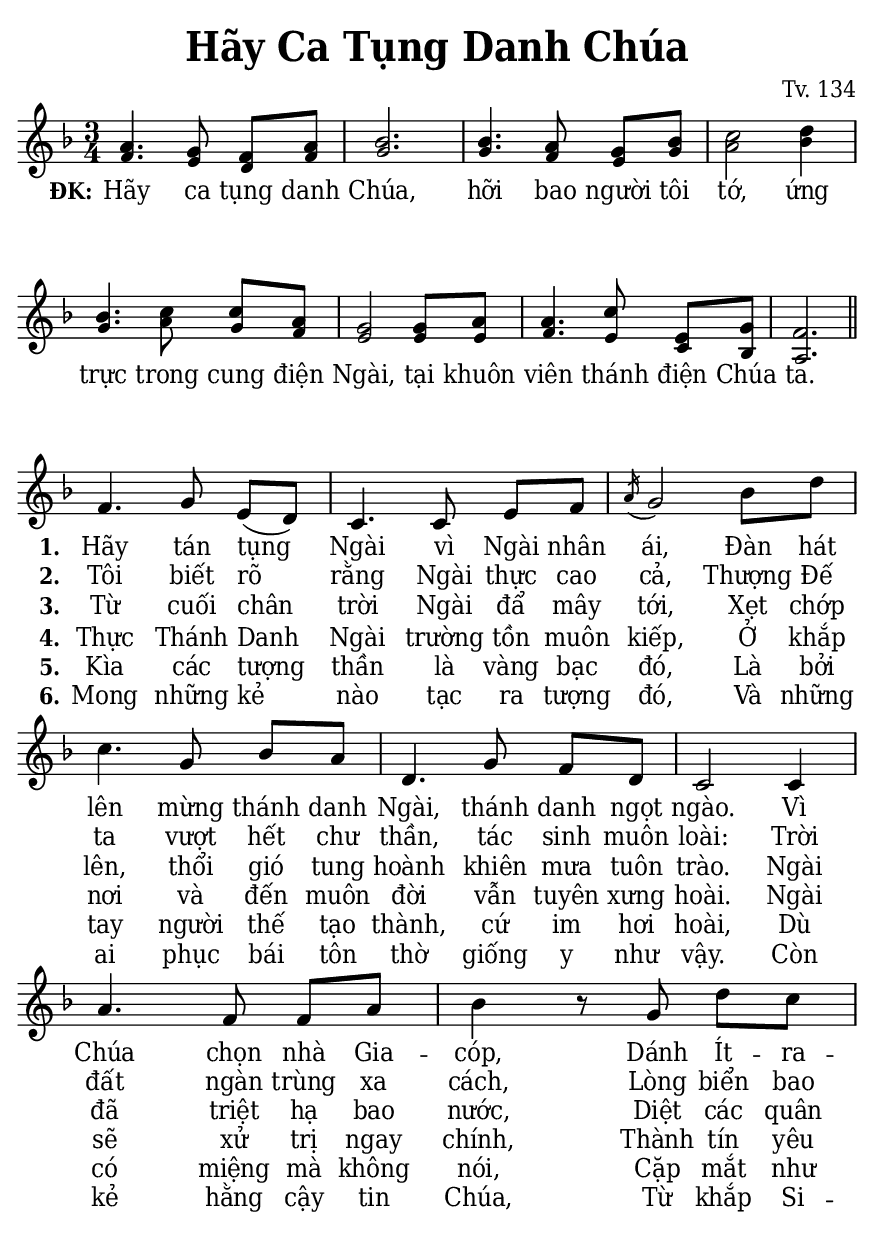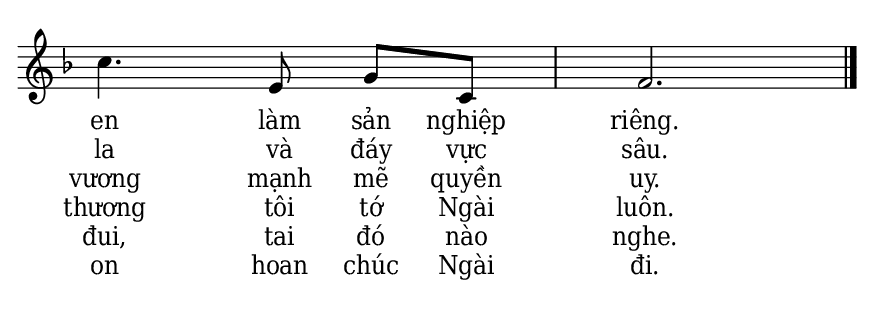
% Cài đặt chung\
\version "2.22.1"
\include "english.ly"

\header {
  title = \markup { \fontsize #1 "Hãy Ca Tụng Danh Chúa" }
  composer = "Tv. 134"
  %arranger = "Lm. Kim Long"
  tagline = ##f
}

% Nhạc phiên khúc
nhacPhienKhucSop = \relative c'' {
  a4. g8 f a |
  bf2. |
  bf4. a8 g bf |
  c2 d4 |
  bf4. c8 c a |
  g2 g8 a |
  a4. c8 e, g |
  f2. \bar "||" \break
  
  f4. g8 e (d) |
  c4. c8 e f |
  \slashedGrace { a16 ( } g2) bf8 d |
  c4. g8 bf a |
  d,4. g8 f d |
  c2 c4 |
  a'4. f8 f a |
  bf4 r8 g d' c |
  c4. e,8 g c, |
  f2. \bar "|."
}

nhacPhienKhucAlto = \relative c' {
  f4. e8 d f |
  g2. |
  g4. f8 e g |
  a2 bf4 |
  g4. a8 g f |
  e2 e8 e |
  f4. e8 c bf |
  a2.
}

% Lời phiên khúc
loiPhienKhucSop = \lyrics {
  \set stanza = "ĐK:"
  Hãy ca tụng danh Chúa,
  hỡi bao người tôi tớ,
  ứng trực trong cung điện Ngài,
  tại khuôn viên thánh điện Chúa ta.
  <<
    {
      \set stanza = "1."
      Hãy tán tụng Ngài vì Ngài nhân ái,
      Đàn hát lên mừng thánh danh Ngài,
      thánh danh ngọt ngào.
      Vì Chúa chọn nhà Gia -- cóp,
      Dánh Ít -- ra -- en làm sản nghiệp riêng.
    }
    \new Lyrics {
	    \set associatedVoice = "beSop"
	    \set stanza = "2."
	    Tôi biết rõ rằng Ngài thực cao cả,
	    Thượng Đế ta vượt hết chư thần, tác sinh muôn loài:
	    Trời đất ngàn trùng xa cách,
	    Lòng biển bao la và đáy vực sâu.
    }
    \new Lyrics {
	    \set associatedVoice = "beSop"
	    \set stanza = "3."
	    Từ cuối chân trời Ngài đẩ  mây tới,
	    Xẹt chớp lên, thổi gió tung hoành
	    khiên mưa tuôn trào.
	    Ngài đã triệt hạ bao nước,
	    Diệt các quân vương mạnh mẽ quyền uy.
    }
    \new Lyrics {
	    \set associatedVoice = "beSop"
	    \set stanza = "4."
	    Thực Thánh Danh Ngài trường tồn muôn kiếp,
	    Ở khắp nơi và đến muôn đời vẫn tuyên xưng hoài.
	    Ngài sẽ xử trị ngay chính,
	    Thành tín yêu thương tôi tớ Ngài luôn.
    }
    \new Lyrics {
	    \set associatedVoice = "beSop"
	    \set stanza = "5."
	    Kìa các tượng thần là vàng bạc đó,
	    Là bởi tay người thế tạo thành,
	    cứ im hơi hoài,
	    Dù có miệng mà không nói,
	    Cặp mắt như đui, tai đó nào nghe.
    }
    \new Lyrics {
	    \set associatedVoice = "beSop"
	    \set stanza = "6."
	    Mong những kẻ nào tạc ra tượng đó,
	    Và những ai phục bái tôn thờ giống y như vậy.
	    Còn kẻ hằng cậy tin Chúa,
	    Từ khắp Si -- on hoan chúc Ngài đi.
    }
  >>
}

% Dàn trang
\paper {
  #(set-paper-size "a5")
  top-margin = 3\mm
  bottom-margin = 3\mm
  left-margin = 3\mm
  right-margin = 3\mm
  indent = #0
  #(define fonts
	 (make-pango-font-tree "Deja Vu Serif Condensed"
	 		       "Deja Vu Serif Condensed"
			       "Deja Vu Serif Condensed"
			       (/ 20 20)))
  print-page-number = ##f
  %page-count = #1
}

TongNhip = {
  \key f \major \time 3/4
  \set Timing.beamExceptions = #'()
  \set Timing.baseMoment = #(ly:make-moment 1/4)
}

% Đổi kích thước nốt cho bè phụ
notBePhu =
#(define-music-function (font-size music) (number? ly:music?)
   (for-some-music
     (lambda (m)
       (if (music-is-of-type? m 'rhythmic-event)
           (begin
             (set! (ly:music-property m 'tweaks)
                   (cons `(font-size . ,font-size)
                         (ly:music-property m 'tweaks)))
             #t)
           #f))
     music)
   music)

\score {
  \new ChoirStaff <<
    \new Staff \with {
        \consists "Merge_rests_engraver"
        printPartCombineTexts = ##f
      }
      <<
      \new Voice \TongNhip \partCombine 
        \nhacPhienKhucSop
        \notBePhu -1 { \nhacPhienKhucAlto }
      \new NullVoice = beSop \nhacPhienKhucSop
      \new Lyrics \lyricsto beSop \loiPhienKhucSop
      >>
  >>
  \layout {
    %\override Staff.TimeSignature.transparent = ##t
    \override Lyrics.LyricSpace.minimum-distance = #0.8
    \override Score.BarNumber.break-visibility = ##(#f #f #f)
    \override Score.SpacingSpanner.uniform-stretching = ##t
  } 
}
